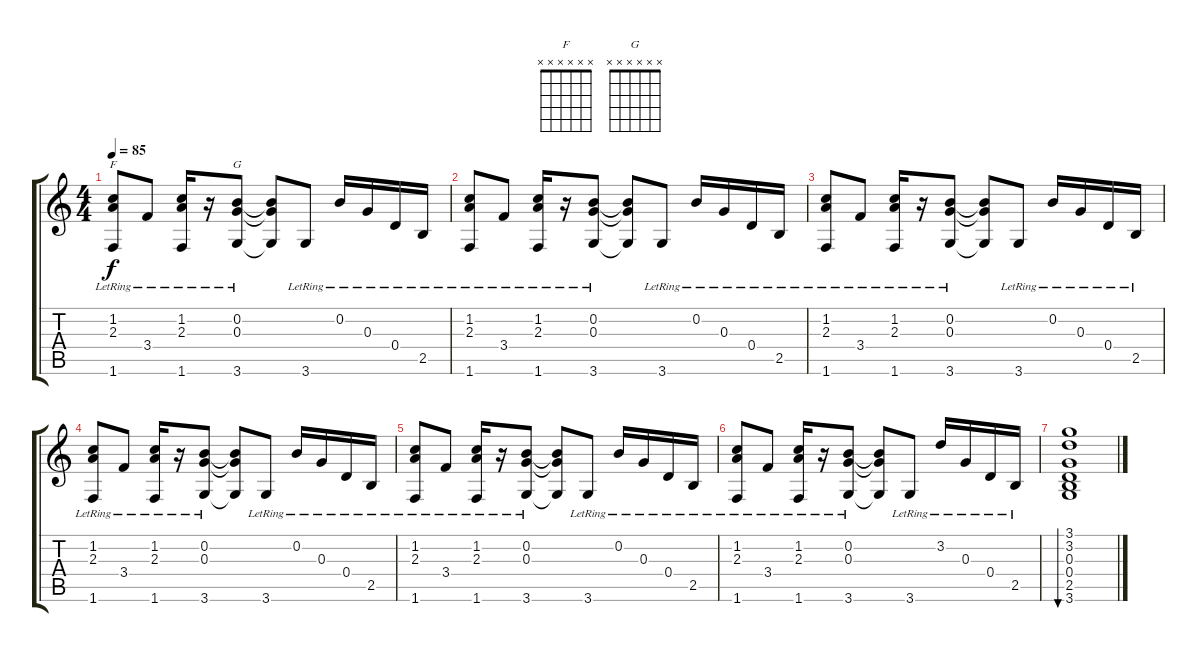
\track "" {instrument electricguitarclean}
\staff {score tabs}
\tuning (E4 B3 G3 D3 A2 E2) {hide}
\chord ("F" x x x x x x) {firstfret 0}
\chord ("G" x x x x x x) {firstfret 0}
\ts (4 4)
\tempo 85
\clef g2
\ks c
(1.2{lr} 2.3{lr} 1.6{lr}).8{ch "F" dy f} 3.4{lr}.8 (1.2{lr} 2.3{lr} 1.6{lr}).16 r.16 (0.2{lr} 0.3{lr} 3.6{lr}).8{ch "G"} (0.2{t} 0.3{t} 3.6{t}).8 3.6{lr}.8 0.2{lr}.16 0.3{lr}.16 0.4{lr}.16 2.5{lr}.16 |
(1.2{lr} 2.3{lr} 1.6{lr}).8 3.4{lr}.8 (1.2{lr} 2.3{lr} 1.6{lr}).16 r.16 (0.2{lr} 0.3{lr} 3.6{lr}).8 (0.2{t} 0.3{t} 3.6{t}).8 3.6{lr}.8 0.2{lr}.16 0.3{lr}.16 0.4{lr}.16 2.5{lr}.16 |
(1.2{lr} 2.3{lr} 1.6{lr}).8 3.4{lr}.8 (1.2{lr} 2.3{lr} 1.6{lr}).16 r.16 (0.2{lr} 0.3{lr} 3.6{lr}).8 (0.2{t} 0.3{t} 3.6{t}).8 3.6{lr}.8 0.2{lr}.16 0.3{lr}.16 0.4{lr}.16 2.5{lr}.16 |
(1.2{lr} 2.3{lr} 1.6{lr}).8 3.4{lr}.8 (1.2{lr} 2.3{lr} 1.6{lr}).16 r.16 (0.2{lr} 0.3{lr} 3.6{lr}).8 (0.2{t} 0.3{t} 3.6{t}).8 3.6{lr}.8 0.2{lr}.16 0.3{lr}.16 0.4{lr}.16 2.5{lr}.16 |
(1.2{lr} 2.3{lr} 1.6{lr}).8 3.4{lr}.8 (1.2{lr} 2.3{lr} 1.6{lr}).16 r.16 (0.2{lr} 0.3{lr} 3.6{lr}).8 (0.2{t} 0.3{t} 3.6{t}).8 3.6{lr}.8 0.2{lr}.16 0.3{lr}.16 0.4{lr}.16 2.5{lr}.16 |
(1.2{lr} 2.3{lr} 1.6{lr}).8 3.4{lr}.8 (1.2{lr} 2.3{lr} 1.6{lr}).16 r.16 (0.2{lr} 0.3{lr} 3.6{lr}).8 (0.2{t} 0.3{t} 3.6{t}).8 3.6{lr}.8 3.2{lr}.16 0.3{lr}.16 0.4{lr}.16 2.5{lr}.16 |
(3.1 3.2 0.3 0.4 2.5 3.6).1{bu 480}
